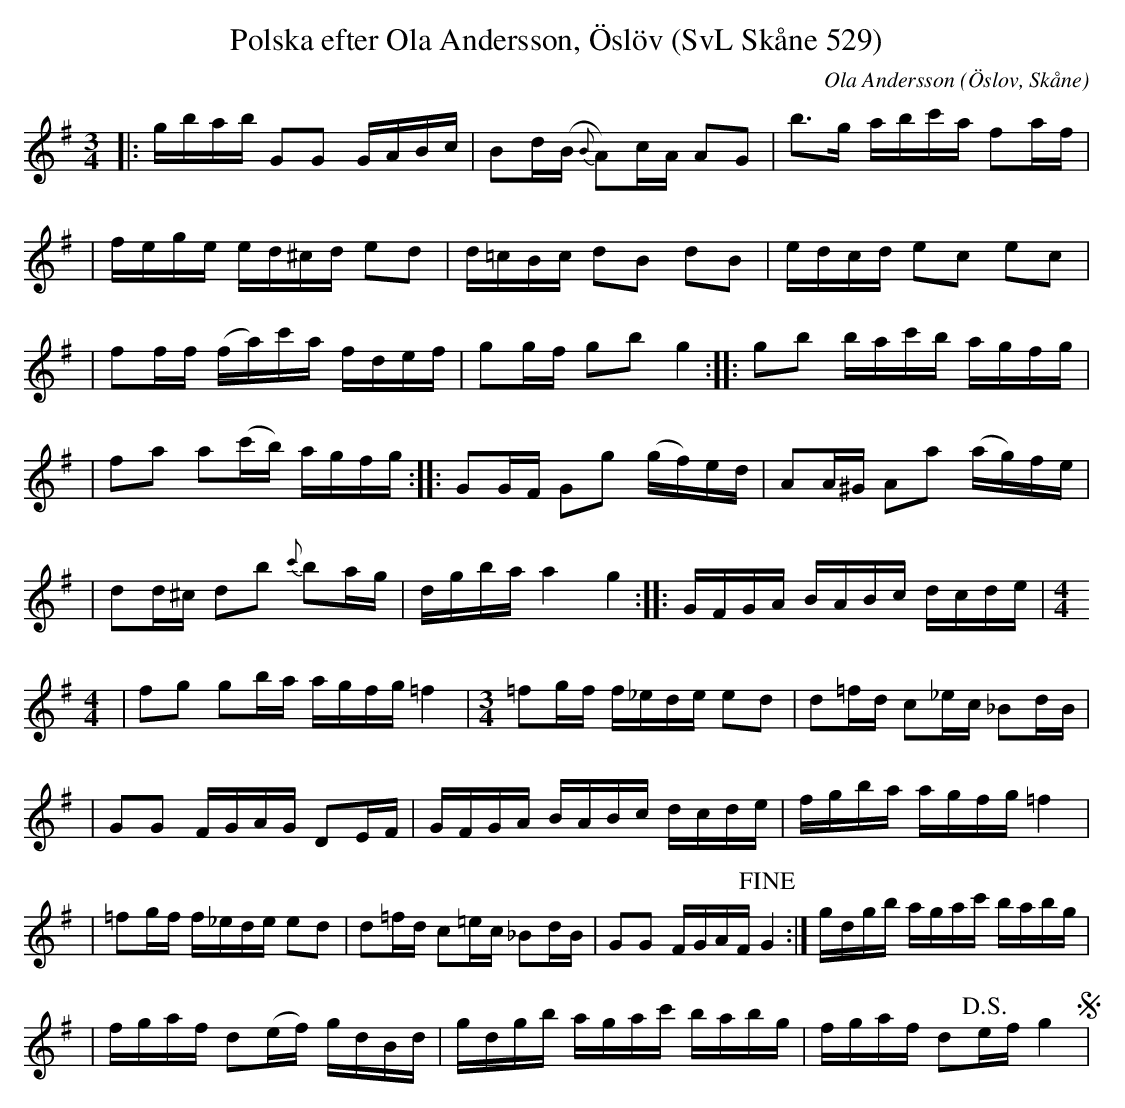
X:1
T:Polska efter Ola Andersson, Öslöv (SvL Skåne 529)
C:Ola Andersson
O:Öslov, Skåne
M:3/4
L:1/16
K:G
|: gbab G2G2 GABc | B2d(B {B}A2)2cA A2G2 | b3g abc'a f2af |
|  fege ed^cd e2d2 | d=cBc d2B2 d2B2 | edcd e2c2 e2c2 |
| f2ff (fa)c'a fdef | g2gf g2b2 g4 :|: g2b2 bac'b agfg |
| f2a2 a2(c'b) agfg :|: G2GF G2g2 (gf)ed | A2A^G A2a2 (ag)fe |
| d2d^c d2b2 {c'}b2ag | dgba a4 g4 :|: GFGA BABc dcde | [M:4/4]
| f2g2 g2ba agfg =f4 | [M:3/4]  =f2gf f_ede e2d2 | d2=fd c2_ec _B2dB |
| G2G2 FGAG D2EF | GFGA BABc dcde | fgba agfg =f4 |
| =f2gf f_ede e2d2 | d2=fd c2=ec _B2dB | G2G2 FGAF !fine! G4 :|] gdgb agac' babg |
| fgaf d2(ef) gdBd | gdgb agac' babg | fgaf d2!D.S.!ef g4 !segno!|
